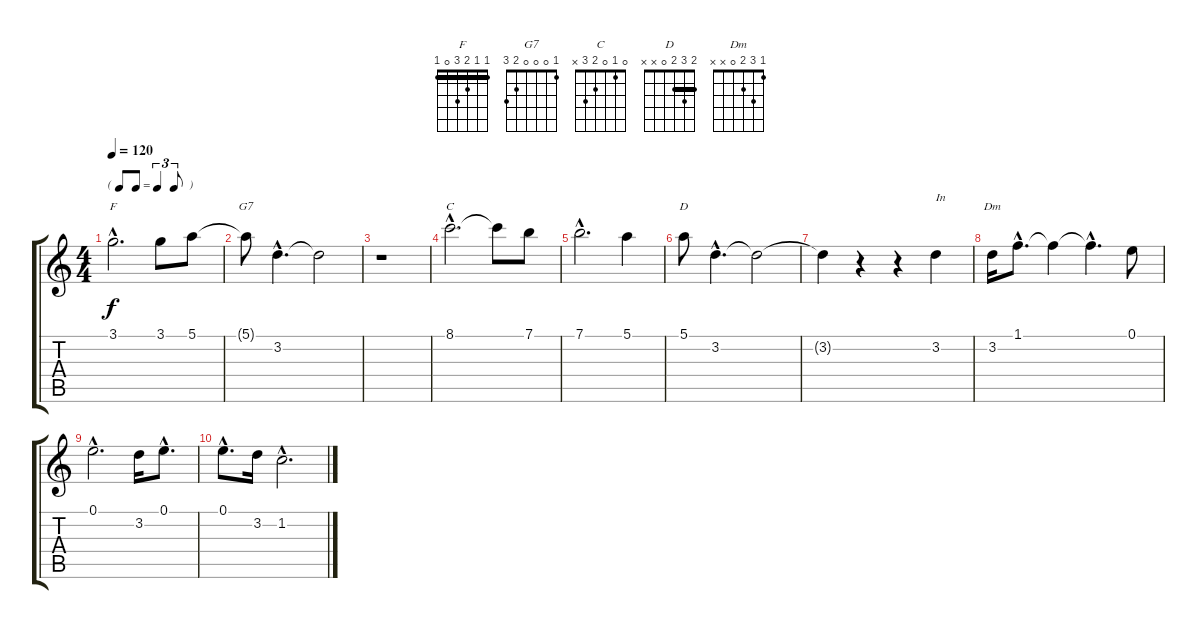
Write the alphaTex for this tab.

\track "" {instrument electricguitarjazz}
\staff {score tabs}
\tuning (E4 B3 G3 D3 A2 E2) {hide}
\chord ("F" 1 1 2 3 0 1) {barre 1}
\chord ("G7" 1 0 0 0 2 3)
\chord ("C" 0 1 0 2 3 x)
\chord ("D" 2 3 2 0 x x) {barre 2}
\chord ("Dm" 1 3 2 0 x x)
\ts (4 4)
\tf triplet8th
\tempo 120
\clef g2
\ks c
3.1{hac}.2{d ch "F" dy f} 3.1.8 5.1.8 |
5.1{t}.8{ch "G7"} 3.2{hac}.4{d} 3.2{t}.2 |
r.1 |
8.1{hac}.2{d ch "C"} 8.1{t}.8 7.1.8 |
7.1{hac}.2{d} 5.1.4 |
5.1.8{ch "D"} 3.2{hac}.4{d} 3.2{t}.2 |
3.2{t}.4 r.4 r.4 3.2.4{txt "In"} |
3.2.16{ch "Dm"} 1.1{hac}.8{d} 1.1{t}.4 1.1{hac t}.4{d} 0.1.8 |
0.1{hac}.2{d} 3.2.16 0.1{hac}.8{d} |
0.1{hac}.8{d} 3.2.16 1.2{hac}.2{d}
